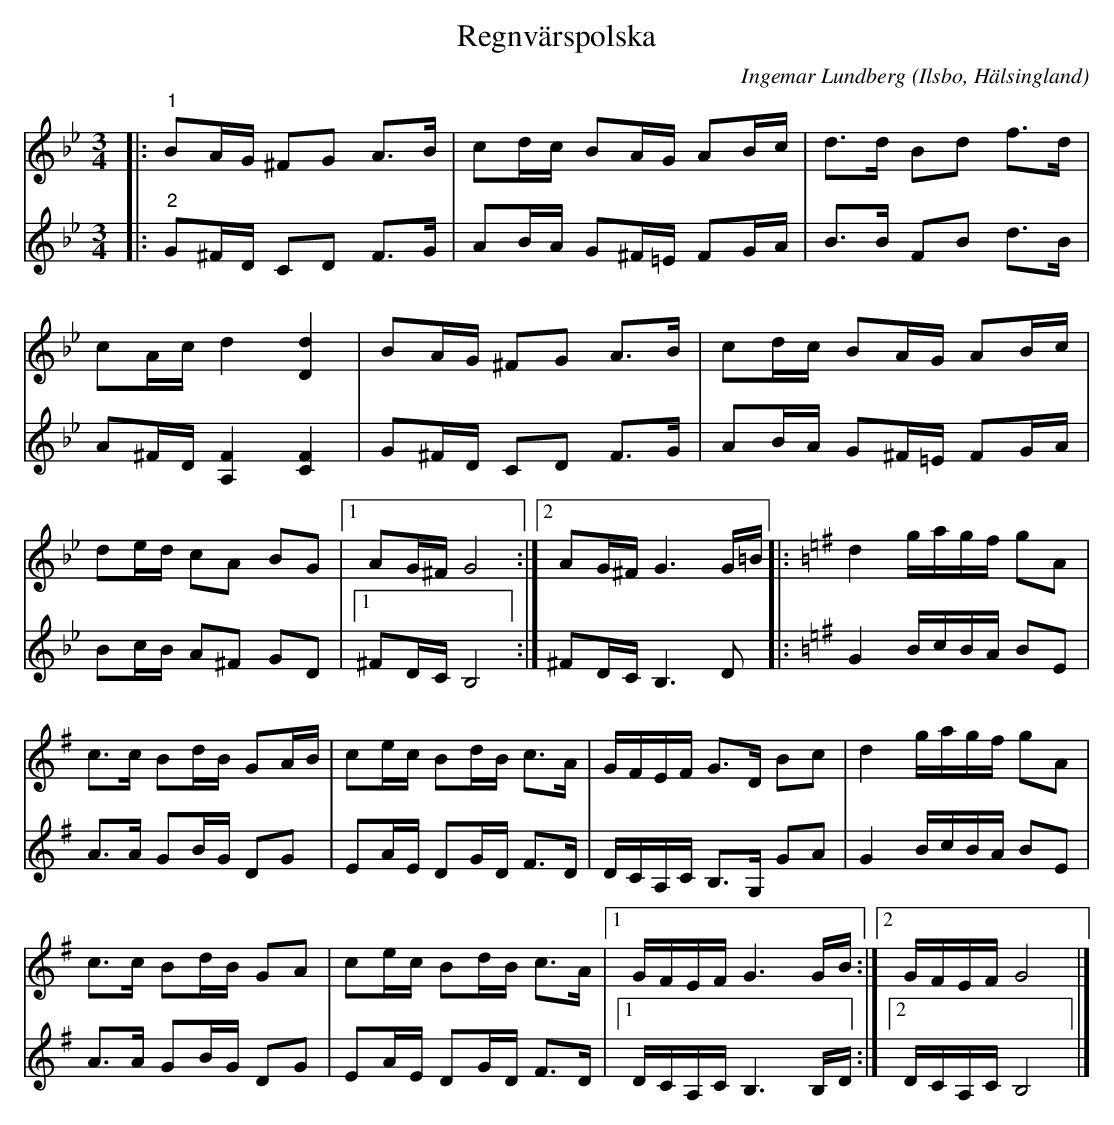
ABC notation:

X:1
T:Regnvärspolska
O:Ilsbo, Hälsingland
C:Ingemar Lundberg
L:1/16
M:3/4
K:Bb
V:1
|:"^1" B2AG ^F2G2 A2>B2 | c2dc B2AG A2Bc | d2>d2 B2d2 f2>d2 |
c2Ac d4 [Dd]4 | B2AG ^F2G2 A2>B2 | c2dc B2AG A2Bc |
d2ed c2A2 B2G2 |1 A2G^F G8 :|2 A2G^F G6 G=B |: [K:G] d4 gagf g2A2 |
c2>c2 B2dB G2AB | c2ec B2dB c2>A2 | GFEF G2>D2 B2c2 | d4 gagf g2A2 |
c2>c2 B2dB G2A2 | c2ec B2dB c2>A2 |1 GFEF G6 GB :|2 GFEF G8 |]
V:2
|:"^2" G2^FD C2D2 F2>G2 | A2BA G2^F=E F2GA | B2>B2 F2B2 d2>B2 | A2^FD [A,F]4 [CF]4 |
G2^FD C2D2 F2>G2 | A2BA G2^F=E F2GA | B2cB A2^F2 G2D2 |1 ^F2DC B,8 :| ^F2DC B,6 D2 |:
[K:G] G4 BcBA B2E2 | A2>A2 G2BG D2G2 | E2AE D2GD F2>D2 | DCA,C B,2>G,2 G2A2 | G4 BcBA B2E2 |
A2>A2 G2BG D2G2 | E2AE D2GD F2>D2 |1 DCA,C B,6 B,D :|2 DCA,C B,8 |]
